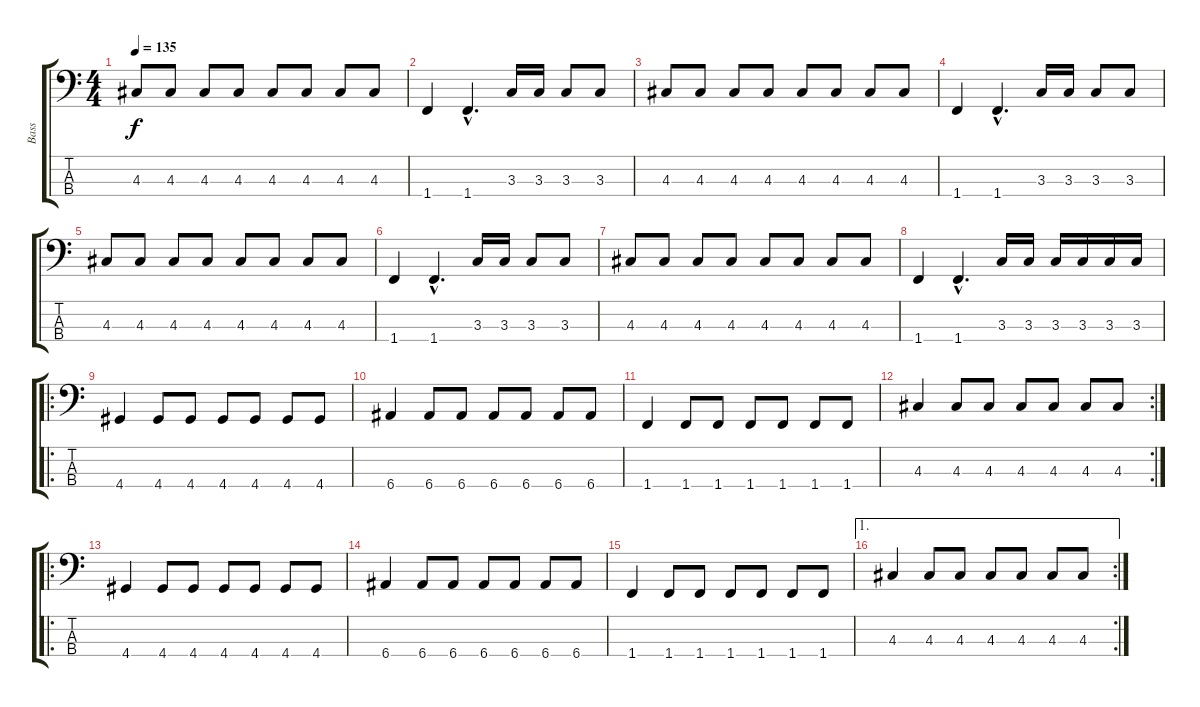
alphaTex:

\track ("Bass" "Bass") {instrument electricbassfinger}
\staff {score tabs}
\tuning (G2 D2 A1 E1) {hide}
\ts (4 4)
\tempo 135
\clef f4
\ks c
4.3.8{dy f} 4.3.8 4.3.8 4.3.8 4.3.8 4.3.8 4.3.8 4.3.8 |
1.4.4 1.4{hac}.4{d} 3.3.16 3.3.16 3.3.8 3.3.8 |
4.3.8 4.3.8 4.3.8 4.3.8 4.3.8 4.3.8 4.3.8 4.3.8 |
1.4.4 1.4{hac}.4{d} 3.3.16 3.3.16 3.3.8 3.3.8 |
4.3.8 4.3.8 4.3.8 4.3.8 4.3.8 4.3.8 4.3.8 4.3.8 |
1.4.4 1.4{hac}.4{d} 3.3.16 3.3.16 3.3.8 3.3.8 |
4.3.8 4.3.8 4.3.8 4.3.8 4.3.8 4.3.8 4.3.8 4.3.8 |
1.4.4 1.4{hac}.4{d} 3.3.16 3.3.16 3.3.16 3.3.16 3.3.16 3.3.16 |
\ro
4.4.4 4.4.8 4.4.8 4.4.8 4.4.8 4.4.8 4.4.8 |
6.4.4 6.4.8 6.4.8 6.4.8 6.4.8 6.4.8 6.4.8 |
1.4.4 1.4.8 1.4.8 1.4.8 1.4.8 1.4.8 1.4.8 |
\rc 2
4.3.4 4.3.8 4.3.8 4.3.8 4.3.8 4.3.8 4.3.8 |
\ro
4.4.4 4.4.8 4.4.8 4.4.8 4.4.8 4.4.8 4.4.8 |
6.4.4 6.4.8 6.4.8 6.4.8 6.4.8 6.4.8 6.4.8 |
1.4.4 1.4.8 1.4.8 1.4.8 1.4.8 1.4.8 1.4.8 |
\ae 1
\rc 2
4.3.4 4.3.8 4.3.8 4.3.8 4.3.8 4.3.8 4.3.8
